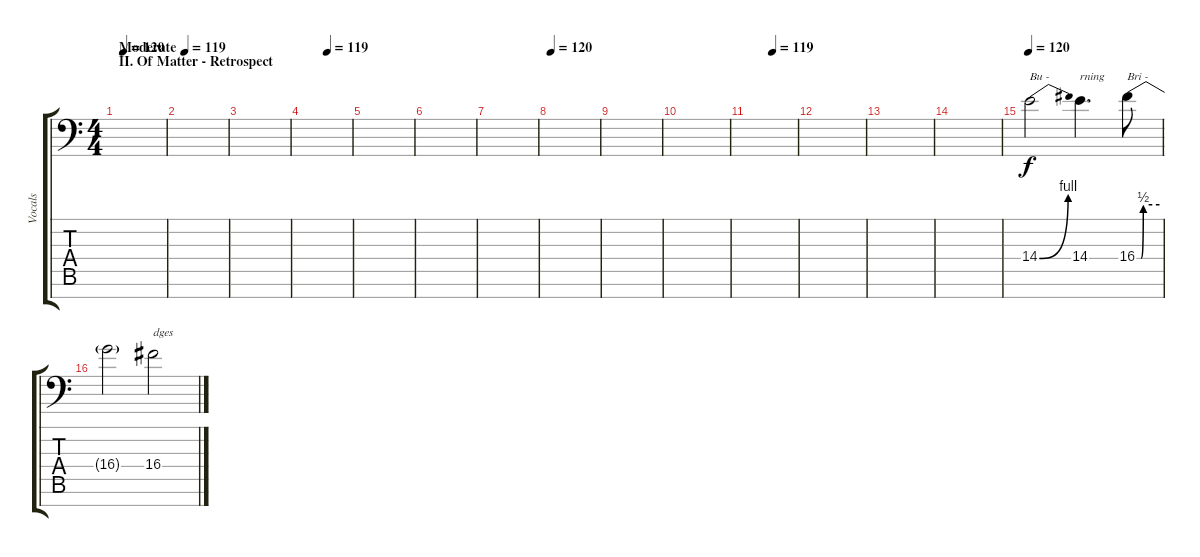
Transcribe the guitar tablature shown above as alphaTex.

\track ("Vocals" "Vocals") {instrument bassoon}
\staff {score tabs}
\tuning (D4 A3 E3 D3 A2 E2 A1) {hide}
\ts (4 4)
\section ("" "II. Of Matter - Retrospect")
\tempo (119 "Moderate")
\tempo (120 0.125)
\tempo (119 "Moderate")
\clef f4
\ks c
|
|
|
\tempo (119 0.5)
|
|
|
|
\tempo 120
|
|
|
\tempo (119 0.5)
|
|
|
|
\tempo 120
14.4{be (bend 0 0 60 4)}.2{txt "Bu - "} 14.4.4{d txt "rning"} 16.4{be (custom 0 0 11 0 17 2 60 2)}.8{txt "Bri - "} |
16.4{t}.2 16.4.2{txt "dges"}
